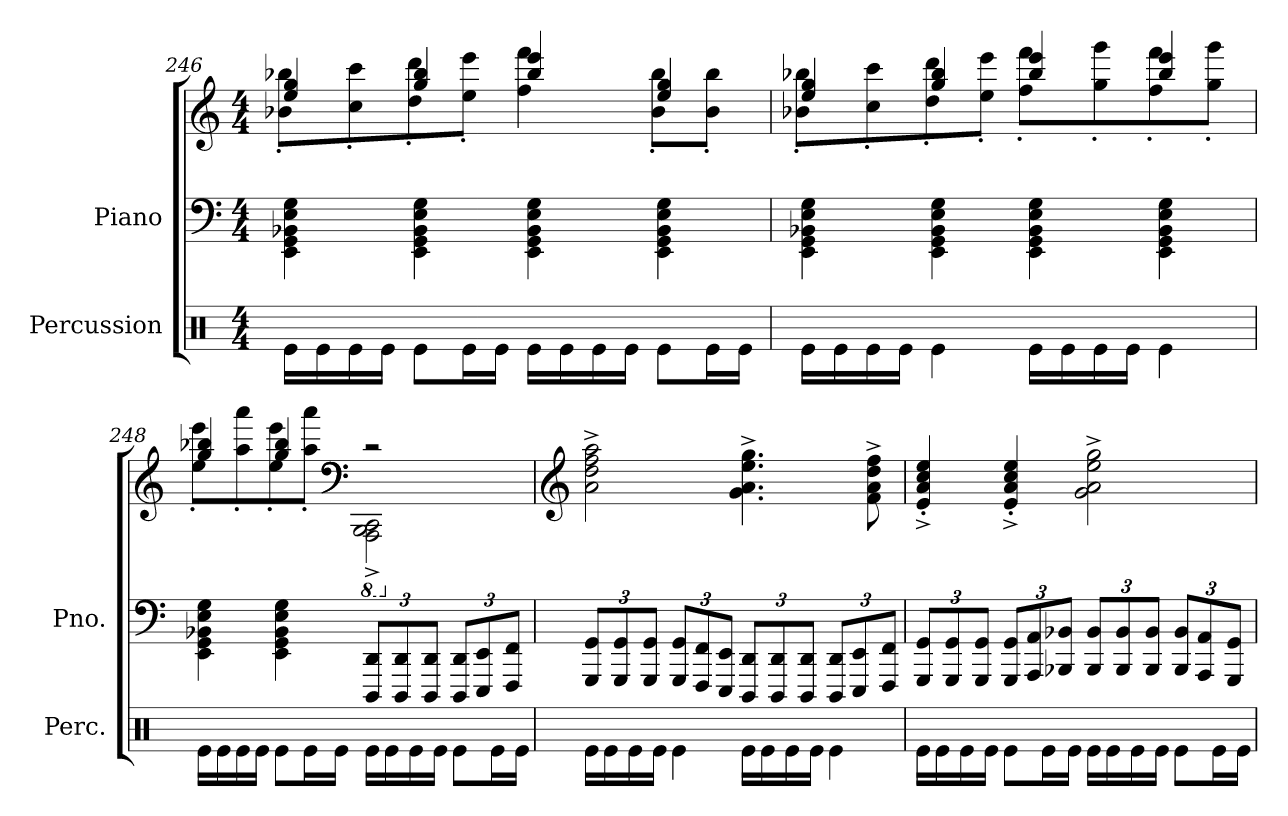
**kern	**kern	**kern
*part2	*part1	*part1
*staff3	*staff2	*staff1
*I"Percussion	*I"Piano	*
*I'Perc.	*I'Pno.	*
*clefX	*clefF4	*clefG2
*k[]	*k[]	*k[]
*	*C:	*C:
*M4/4	*M4/4	*M4/4
=246	=246	=246
*	*	*^
16Re\LL	4EE\ 4GG\ 4BB-X\ 4E\ 4G\	4ee/ 4gg/	8b-X\' 8bb-X\'L
16Re\	.	.	.
16Re\	.	.	8cc\' 8ccc\'
16Re\JJ	.	.	.
8Re\L	4EE\ 4GG\ 4BB-\ 4E\ 4G\	4gg/ 4bb-/	8dd\' 8ddd\'
16Re\L	.	.	8ee\' 8eee\'J
16Re\JJ	.	.	.
16Re\LL	4EE\ 4GG\ 4BB-\ 4E\ 4G\	4bb-/ 4eee/	4ff\ 4fff\
16Re\	.	.	.
16Re\	.	.	.
16Re\JJ	.	.	.
8Re\L	4EE\ 4GG\ 4BB-\ 4E\ 4G\	4ee/ 4gg/	8b-\' 8bb-\'L
16Re\L	.	.	8b-\' 8bb-\'J
16Re\JJ	.	.	.
=247	=247	=247	=247
16Re\LL	4EE\ 4GG\ 4BB-X\ 4E\ 4G\	4ee/ 4gg/	8b-X\' 8bb-X\'L
16Re\	.	.	.
16Re\	.	.	8cc\' 8ccc\'
16Re\JJ	.	.	.
4Re\	4EE\ 4GG\ 4BB-\ 4E\ 4G\	4gg/ 4bb-/	8dd\' 8ddd\'
.	.	.	8ee\' 8eee\'J
16Re\LL	4EE\ 4GG\ 4BB-\ 4E\ 4G\	4bb-/ 4eee/	8ff\' 8fff\'L
16Re\	.	.	.
16Re\	.	.	8gg\' 8ggg\'
16Re\JJ	.	.	.
4Re\	4EE\ 4GG\ 4BB-\ 4E\ 4G\	4bb-/ 4eee/	8ff\' 8fff\'
.	.	.	8gg\' 8ggg\'J
=248	=248	=248	=248
16Re\LL	4EE\ 4GG\ 4BB-X\ 4E\ 4G\	4gg/ 4bb-X/	8ee\' 8eee\'L
16Re\	.	.	.
16Re\	.	.	8aa\' 8aaa\'
16Re\JJ	.	.	.
8Re\L	4EE\ 4GG\ 4BB-\ 4E\ 4G\	4gg/ 4bb-/	8ee\' 8eee\'
16Re\L	.	.	8aa\' 8aaa\'J
16Re\JJ	.	.	.
*	*	*clefF4	*
*	*	*8ba	*
16Re\LL	12DDD/ 12DD/L	2r	2AAAA\^ 2BBBB\^ 2CCC\^
16Re\	.	.	.
.	12DDD/ 12DD/	.	.
16Re\	.	.	.
.	12DDD/ 12DD/J	.	.
16Re\JJ	.	.	.
8Re\L	12DDD/ 12DD/L	.	.
.	12EEE/ 12EE/	.	.
16Re\L	.	.	.
.	12FFF/ 12FF/J	.	.
16Re\JJ	.	.	.
*	*	*v	*v
=249	=249	=249
*	*	*clefG2
*	*	*X8ba
16Re\LL	12GGG/ 12GG/L	2a\^ 2dd\^ 2ff\^ 2aa\^
16Re\	.	.
.	12GGG/ 12GG/	.
16Re\	.	.
.	12GGG/ 12GG/J	.
16Re\JJ	.	.
4Re\	12GGG/ 12GG/L	.
.	12FFF/ 12FF/	.
.	12EEE/ 12EE/J	.
16Re\LL	12DDD/ 12DD/L	4.g\^ 4.a\^ 4.ee\^ 4.gg\^
16Re\	.	.
.	12DDD/ 12DD/	.
16Re\	.	.
.	12DDD/ 12DD/J	.
16Re\JJ	.	.
4Re\	12DDD/ 12DD/L	.
.	12EEE/ 12EE/	.
.	.	8f\^ 8a\^ 8dd\^ 8ff\^
.	12FFF/ 12FF/J	.
!!LO:LB:g=z
=250	=250	=250
16Re\LL	12GGG/ 12GG/L	4e/'^ 4a/'^ 4cc/'^ 4ee/'^
16Re\	.	.
.	12GGG/ 12GG/	.
16Re\	.	.
.	12GGG/ 12GG/J	.
16Re\JJ	.	.
8Re\L	12GGG/ 12GG/L	4e/'^ 4a/'^ 4cc/'^ 4ee/'^
.	12AAA/ 12AA/	.
16Re\L	.	.
.	12BBB-X/ 12BB-X/J	.
16Re\JJ	.	.
16Re\LL	12BBB-/ 12BB-/L	2g\^ 2a\^ 2ee\^ 2gg\^
16Re\	.	.
.	12BBB-/ 12BB-/	.
16Re\	.	.
.	12BBB-/ 12BB-/J	.
16Re\JJ	.	.
8Re\L	12BBB-/ 12BB-/L	.
.	12AAA/ 12AA/	.
16Re\L	.	.
.	12GGG/ 12GG/J	.
16Re\JJ	.	.
=	=	=
*-	*-	*-
